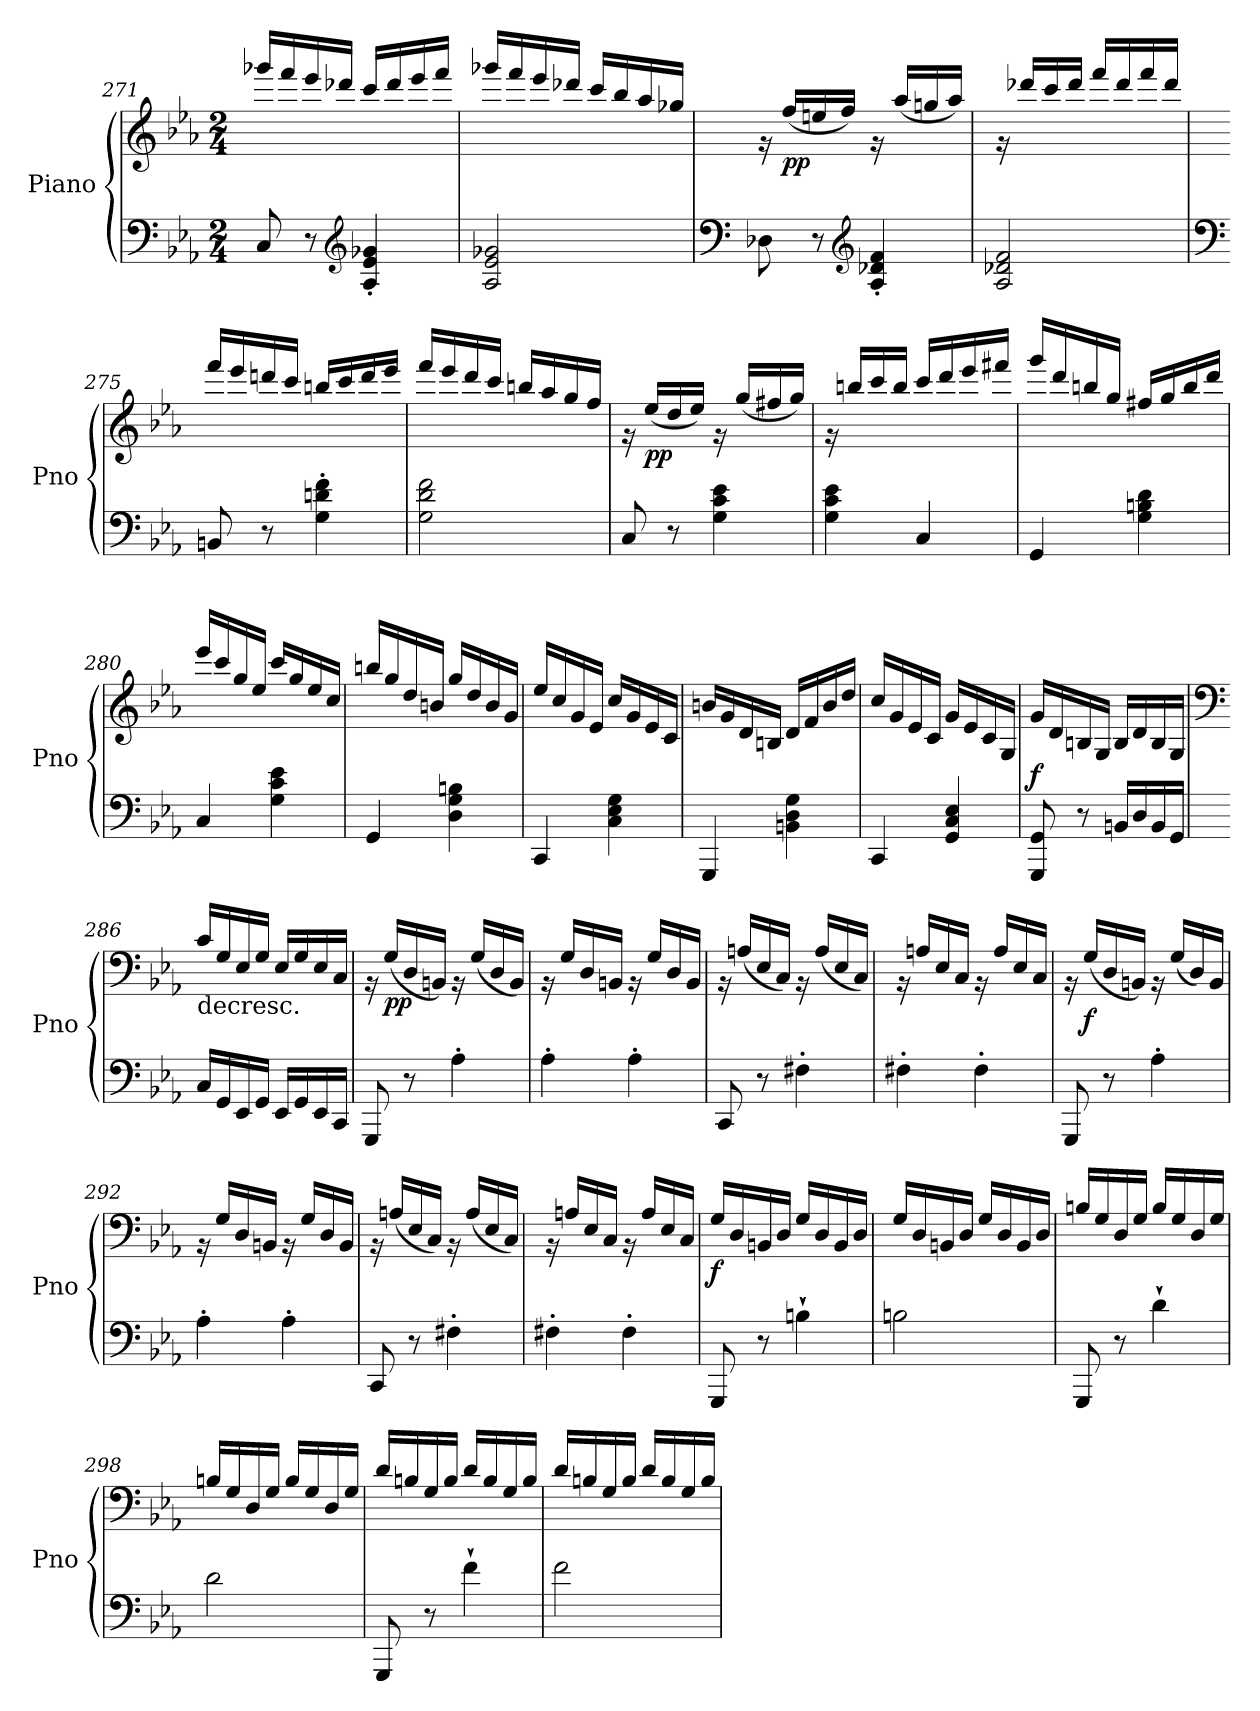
**kern	**kern	**dynam
*part1	*part1	*part1
*staff2	*staff1	*staff1/2
*I"Piano	*	*
*I'Pno	*	*
*clefF4	*clefG2	*
*k[b-e-a-]	*k[b-e-a-]	*
*c:	*c:	*
*M2/4	*M2/4	*
=271	=271	=271
*	*^	*
8C/	2ryy	16ggg-X/LL	.
.	.	16fff/	.
8r	.	16eee-/	.
.	.	16ddd-X/JJ	.
*clefG2	*	*	*
4A-/' 4e-/' 4g-X/'	.	16ccc/LL	.
.	.	16ddd-/	.
.	.	16eee-/	.
.	.	16fff/JJ	.
=272	=272	=272	=272
2A-/ 2e-/ 2g-X/	2ryy	16ggg-X/LL	.
.	.	16fff/	.
.	.	16eee-/	.
.	.	16ddd-X/JJ	.
.	.	16ccc/LL	.
.	.	16bb-/	.
.	.	16aa-/	.
.	.	16gg-X/JJ	.
=273	=273	=273	=273
*clefF4	*	*	*
8D-X\	2ryy	16r	.
!	!	!	!LO:DY:b
.	.	(>16ff/LL	pp
8r	.	16een/	.
.	.	16ff/JJ)	.
*clefG2	*	*	*
4A-/' 4d-X/' 4f/'	.	16r	.
.	.	(>16aa-/LL	.
.	.	16ggn/	.
.	.	16aa-/JJ)	.
!!LO:LB:g=z	!!
=274	=274	=274	=274
2A-/ 2d-X/ 2f/	2ryy	16r	.
.	.	16ddd-X/LL	.
.	.	16ccc/	.
.	.	16ddd-/JJ	.
.	.	16fff/LL	.
.	.	16ddd-/	.
.	.	16fff/	.
.	.	16ddd-/JJ	.
=275	=275	=275	=275
*clefF4	*	*	*
8BBn/	2ryy	16fff/LL	.
.	.	16eee-/	.
8r	.	16dddn/	.
.	.	16ccc/JJ	.
4G\' 4dn\' 4f\'	.	16bbn/LL	.
.	.	16ccc/	.
.	.	16ddd/	.
.	.	16eee-/JJ	.
=276	=276	=276	=276
2G\ 2d\ 2f\	2ryy	16fff/LL	.
.	.	16eee-/	.
.	.	16ddd/	.
.	.	16ccc/JJ	.
.	.	16bbn/LL	.
.	.	16aa-/	.
.	.	16gg/	.
.	.	16ff/JJ	.
=277	=277	=277	=277
8C/	2ryy	16r	.
!	!	!	!LO:DY:b
.	.	(>16ee-/LL	pp
8r	.	16dd/	.
.	.	16ee-/JJ)	.
4G\ 4c\ 4e-\	.	16r	.
.	.	(>16gg/LL	.
.	.	16ff#X/	.
.	.	16gg/JJ)	.
!!LO:LB:g=z	!!
=278	=278	=278	=278
4G\ 4c\ 4e-\	2ryy	16r	.
.	.	16bbn/LL	.
.	.	16ccc/	.
.	.	16bb/JJ	.
4C/	.	16ccc/LL	.
.	.	16ddd/	.
.	.	16eee-/	.
.	.	16fff#X/JJ	.
=279	=279	=279	=279
4GG/	2ryy	16ggg/LL	.
.	.	16ddd/	.
.	.	16bbn/	.
.	.	16gg/JJ	.
4G\ 4Bn\ 4d\	.	16ff#X/LL	.
.	.	16gg/	.
.	.	16bb/	.
.	.	16ddd/JJ	.
=280	=280	=280	=280
4C/	2ryy	16eee-/LL	.
.	.	16ccc/	.
.	.	16gg/	.
.	.	16ee-/JJ	.
4G\ 4c\ 4e-\	.	16ccc/LL	.
.	.	16gg/	.
.	.	16ee-/	.
.	.	16cc/JJ	.
=281	=281	=281	=281
4GG/	2ryy	16bbn/LL	.
.	.	16gg/	.
.	.	16dd/	.
.	.	16bn/JJ	.
4D\ 4G\ 4Bn\	.	16gg/LL	.
.	.	16dd/	.
.	.	16b/	.
.	.	16g/JJ	.
!!LO:LB:g=z	!!
=282	=282	=282	=282
4CC/	2ryy	16ee-/LL	.
.	.	16cc/	.
.	.	16g/	.
.	.	16e-/JJ	.
4C\ 4E-\ 4G\	.	16cc/LL	.
.	.	16g/	.
.	.	16e-/	.
.	.	16c/JJ	.
=283	=283	=283	=283
4GGG/	2ryy	16bn/LL	.
.	.	16g/	.
.	.	16d/	.
.	.	16Bn/JJ	.
4BBn\ 4D\ 4G\	.	16d/LL	.
.	.	16f/	.
.	.	16b/	.
.	.	16dd/JJ	.
=284	=284	=284	=284
4CC/	2ryy	16cc/LL	.
.	.	16g/	.
.	.	16e-/	.
.	.	16c/JJ	.
4GG/ 4C/ 4E-/	.	16g/LL	.
.	.	16e-/	.
.	.	16c/	.
.	.	16G/JJ	.
=285	=285	=285	=285
!	!	!	!LO:DY:b
8GGG/ 8GG/	2ryy	16g/LL	f
.	.	16d/	.
8r	.	16Bn/	.
.	.	16G/JJ	.
16BBn/LL	.	16B/LL	.
16D/	.	16d/	.
16BB/	.	16B/	.
16GG/JJ	.	16G/JJ	.
=286	=286	=286	=286
*	*clefF4	*	*
!	!LO:TX:b:t=decresc.	!	!
16C/LL	2ryy	16c/LL	.
16GG/	.	16G/	.
16EE-/	.	16E-/	.
16GG/JJ	.	16G/JJ	.
16EE-/LL	.	16E-/LL	.
16GG/	.	16G/	.
16EE-/	.	16E-/	.
16CC/JJ	.	16C/JJ	.
!!LO:LB:g=z	!!
=287	=287	=287	=287
8GGG/	2ryy	16r	.
!	!	!	!LO:DY:b
.	.	(>16G/LL	pp
8r	.	16D/	.
.	.	16BBn/JJ)	.
4A-'\	.	16r	.
.	.	(>16G/LL	.
.	.	16D/	.
.	.	16BB/JJ)	.
=288	=288	=288	=288
4A-'\	2ryy	16r	.
.	.	16G/LL	.
.	.	16D/	.
.	.	16BBn/JJ	.
4A-'\	.	16r	.
.	.	16G/LL	.
.	.	16D/	.
.	.	16BB/JJ	.
=289	=289	=289	=289
8CC/	2ryy	16r	.
.	.	(>16An/LL	.
8r	.	16E-/	.
.	.	16C/JJ)	.
4F#X'\	.	16r	.
.	.	(>16A/LL	.
.	.	16E-/	.
.	.	16C/JJ)	.
=290	=290	=290	=290
4F#X'\	2ryy	16r	.
.	.	16An/LL	.
.	.	16E-/	.
.	.	16C/JJ	.
4F#'\	.	16r	.
.	.	16A/LL	.
.	.	16E-/	.
.	.	16C/JJ	.
=291	=291	=291	=291
8GGG/	2ryy	16r	.
!	!	!	!LO:DY:b
.	.	(>16G/LL	f
8r	.	16D/	.
.	.	16BBn/JJ)	.
4A-'\	.	16r	.
.	.	(>16G/LL	.
.	.	16D/)	.
.	.	16BB/JJ	.
!!LO:LB:g=z	!!
=292	=292	=292	=292
4A-'\	2ryy	16r	.
.	.	16G/LL	.
.	.	16D/	.
.	.	16BBn/JJ	.
4A-'\	.	16r	.
.	.	16G/LL	.
.	.	16D/	.
.	.	16BB/JJ	.
=293	=293	=293	=293
8CC/	2ryy	16r	.
.	.	(>16An/LL	.
8r	.	16E-/	.
.	.	16C/JJ)	.
4F#X'\	.	16r	.
.	.	(>16A/LL	.
.	.	16E-/	.
.	.	16C/JJ)	.
=294	=294	=294	=294
4F#X'\	2ryy	16r	.
.	.	16An/LL	.
.	.	16E-/	.
.	.	16C/JJ	.
4F#'\	.	16r	.
.	.	16A/LL	.
.	.	16E-/	.
.	.	16C/JJ	.
=295	=295	=295	=295
!	!	!	!LO:DY:b
8GGG/	2ryy	16G/LL	f
.	.	16D/	.
8r	.	16BBn/	.
.	.	16D/JJ	.
4Bn`\	.	16G/LL	.
.	.	16D/	.
.	.	16BB/	.
.	.	16D/JJ	.
=296	=296	=296	=296
2Bn\	2ryy	16G/LL	.
.	.	16D/	.
.	.	16BBn/	.
.	.	16D/JJ	.
.	.	16G/LL	.
.	.	16D/	.
.	.	16BB/	.
.	.	16D/JJ	.
!!LO:PB:g=z	!!
=297	=297	=297	=297
8GGG/	2ryy	16Bn/LL	.
.	.	16G/	.
8r	.	16D/	.
.	.	16G/JJ	.
4d`\	.	16B/LL	.
.	.	16G/	.
.	.	16D/	.
.	.	16G/JJ	.
=298	=298	=298	=298
2d\	2ryy	16Bn/LL	.
.	.	16G/	.
.	.	16D/	.
.	.	16G/JJ	.
.	.	16B/LL	.
.	.	16G/	.
.	.	16D/	.
.	.	16G/JJ	.
=299	=299	=299	=299
8GGG/	2ryy	16d/LL	.
.	.	16Bn/	.
8r	.	16G/	.
.	.	16B/JJ	.
4f`\	.	16d/LL	.
.	.	16B/	.
.	.	16G/	.
.	.	16B/JJ	.
=300	=300	=300	=300
2f\	2ryy	16d/LL	.
.	.	16Bn/	.
.	.	16G/	.
.	.	16B/JJ	.
.	.	16d/LL	.
.	.	16B/	.
.	.	16G/	.
.	.	16B/JJ	.
*	*v	*v	*
=	=	=
*-	*-	*-
